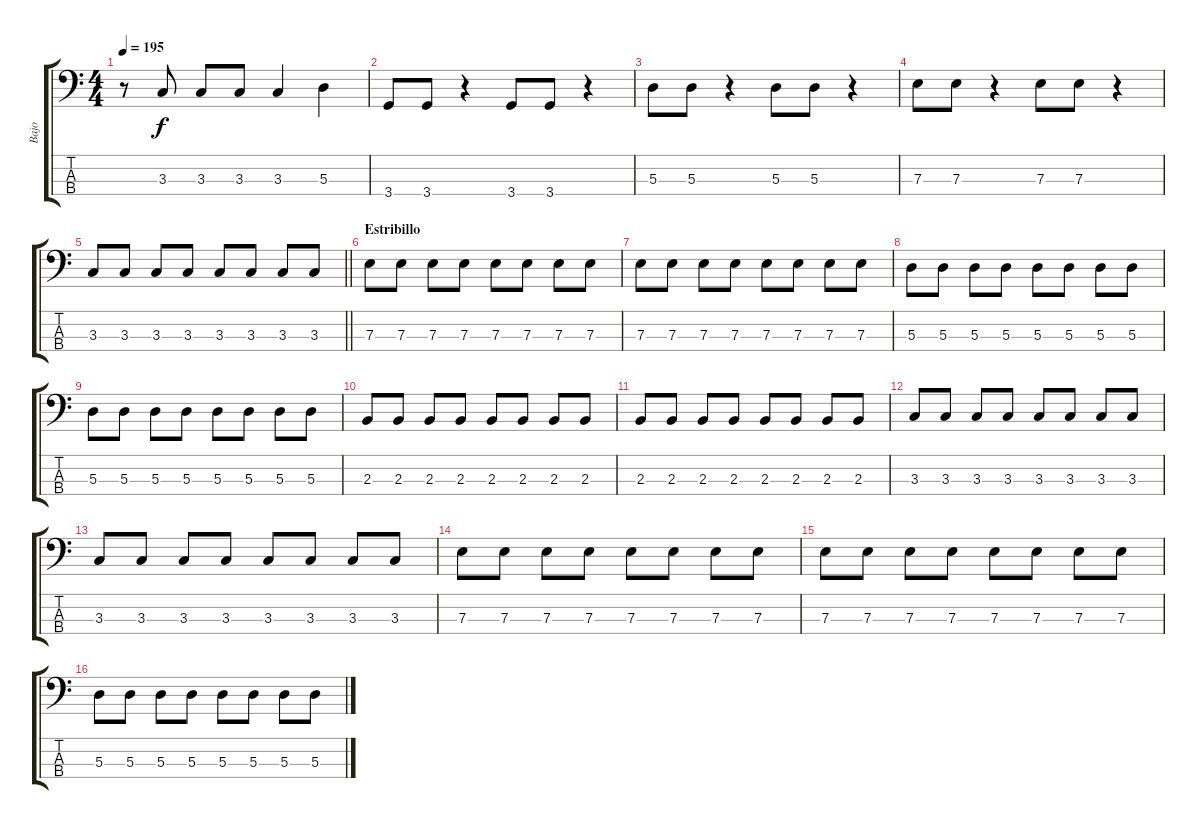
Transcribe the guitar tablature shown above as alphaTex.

\track ("Bajo" "Bajo") {instrument electricbassfinger}
\staff {score tabs}
\tuning (G2 D2 A1 E1) {hide}
\ts (4 4)
\tempo 195
\clef f4
\ks c
r.8{dy f} 3.3.8 3.3.8 3.3.8 3.3.4 5.3.4 |
3.4.8 3.4.8 r.4 3.4.8 3.4.8 r.4 |
5.3.8 5.3.8 r.4 5.3.8 5.3.8 r.4 |
7.3.8 7.3.8 r.4 7.3.8 7.3.8 r.4 |
\barLineRight lightlight
3.3.8 3.3.8 3.3.8 3.3.8 3.3.8 3.3.8 3.3.8 3.3.8 |
\section ("" "Estribillo")
7.3.8 7.3.8 7.3.8 7.3.8 7.3.8 7.3.8 7.3.8 7.3.8 |
7.3.8 7.3.8 7.3.8 7.3.8 7.3.8 7.3.8 7.3.8 7.3.8 |
5.3.8 5.3.8 5.3.8 5.3.8 5.3.8 5.3.8 5.3.8 5.3.8 |
5.3.8 5.3.8 5.3.8 5.3.8 5.3.8 5.3.8 5.3.8 5.3.8 |
2.3.8 2.3.8 2.3.8 2.3.8 2.3.8 2.3.8 2.3.8 2.3.8 |
2.3.8 2.3.8 2.3.8 2.3.8 2.3.8 2.3.8 2.3.8 2.3.8 |
3.3.8 3.3.8 3.3.8 3.3.8 3.3.8 3.3.8 3.3.8 3.3.8 |
3.3.8 3.3.8 3.3.8 3.3.8 3.3.8 3.3.8 3.3.8 3.3.8 |
7.3.8 7.3.8 7.3.8 7.3.8 7.3.8 7.3.8 7.3.8 7.3.8 |
7.3.8 7.3.8 7.3.8 7.3.8 7.3.8 7.3.8 7.3.8 7.3.8 |
5.3.8 5.3.8 5.3.8 5.3.8 5.3.8 5.3.8 5.3.8 5.3.8
